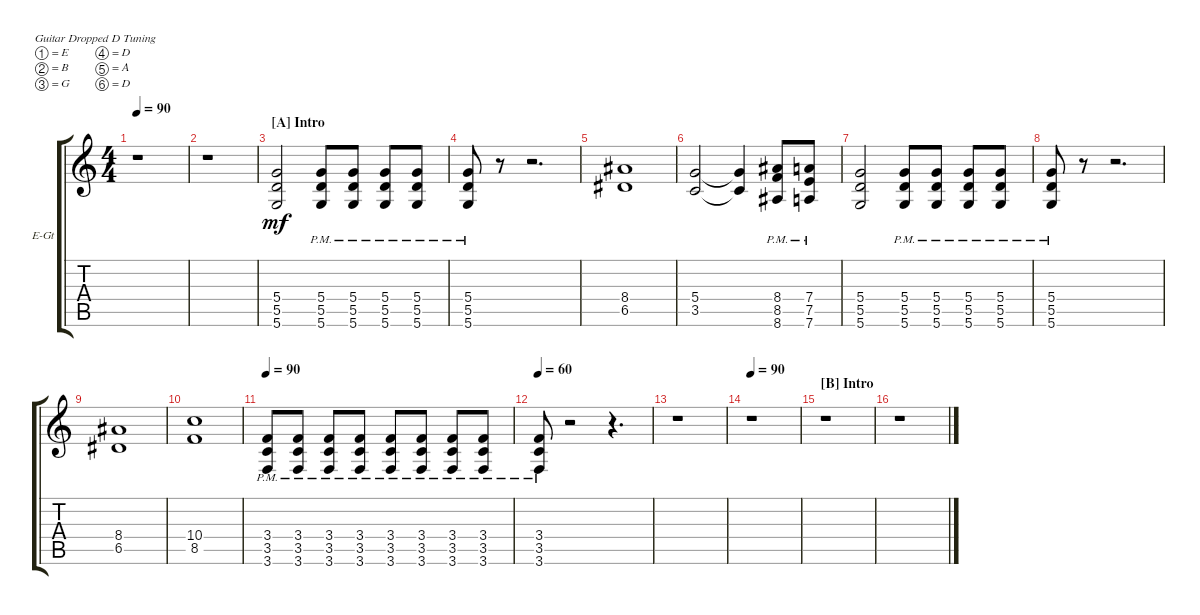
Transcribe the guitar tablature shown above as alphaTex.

\bracketExtendMode groupsimilarinstruments
\firstSystemTrackNameOrientation horizontal
\otherSystemsTrackNameOrientation horizontal
\track ("Extra" "E-Gt") {instrument distortionguitar}
\staff {score tabs}
\tuning (E4 B3 G3 D3 A2 D2)
\ts (4 4)
\tempo 90
\clef g2
\ks c
r.1{dy mf instrument distortionguitar} |
r.1 |
\section ("A" "Intro")
(5.6 5.5 5.4).2 (5.6{pm} 5.5{pm} 5.4{pm}).8 (5.6{pm} 5.5{pm} 5.4{pm}).8 (5.6{pm} 5.5{pm} 5.4{pm}).8 (5.6{pm} 5.5{pm} 5.4{pm}).8 |
(5.6{pm} 5.5{pm} 5.4{pm}).8 r.8 r.2{d} |
(6.5 8.4).1 |
(3.5 5.4).2 (5.4{t} 3.5{t}).4 (8.6{pm} 8.5{pm} 8.4{pm}).8 (7.4{pm} 7.5{pm} 7.6{pm}).8 |
(5.6 5.5 5.4).2 (5.6{pm} 5.5{pm} 5.4{pm}).8 (5.6{pm} 5.5{pm} 5.4{pm}).8 (5.6{pm} 5.5{pm} 5.4{pm}).8 (5.6{pm} 5.5{pm} 5.4{pm}).8 |
(5.6{pm} 5.5{pm} 5.4{pm}).8 r.8 r.2{d} |
(6.5 8.4).1 |
(8.5 10.4).1 |
\tempo 90
(3.6{pm} 3.5{pm} 3.4{pm}).8 (3.6{pm} 3.5{pm} 3.4{pm}).8 (3.6{pm} 3.5{pm} 3.4{pm}).8 (3.6{pm} 3.5{pm} 3.4{pm}).8 (3.6{pm} 3.5{pm} 3.4{pm}).8 (3.6{pm} 3.5{pm} 3.4{pm}).8 (3.6{pm} 3.5{pm} 3.4{pm}).8 (3.6{pm} 3.5{pm} 3.4{pm}).8 |
\tempo 60
(3.6{pm} 3.5{pm} 3.4{pm}).8 r.2 r.4{d} |
r.1 |
\tempo 90
r.1 |
\section ("B" "Intro")
r.1 |
r.1
